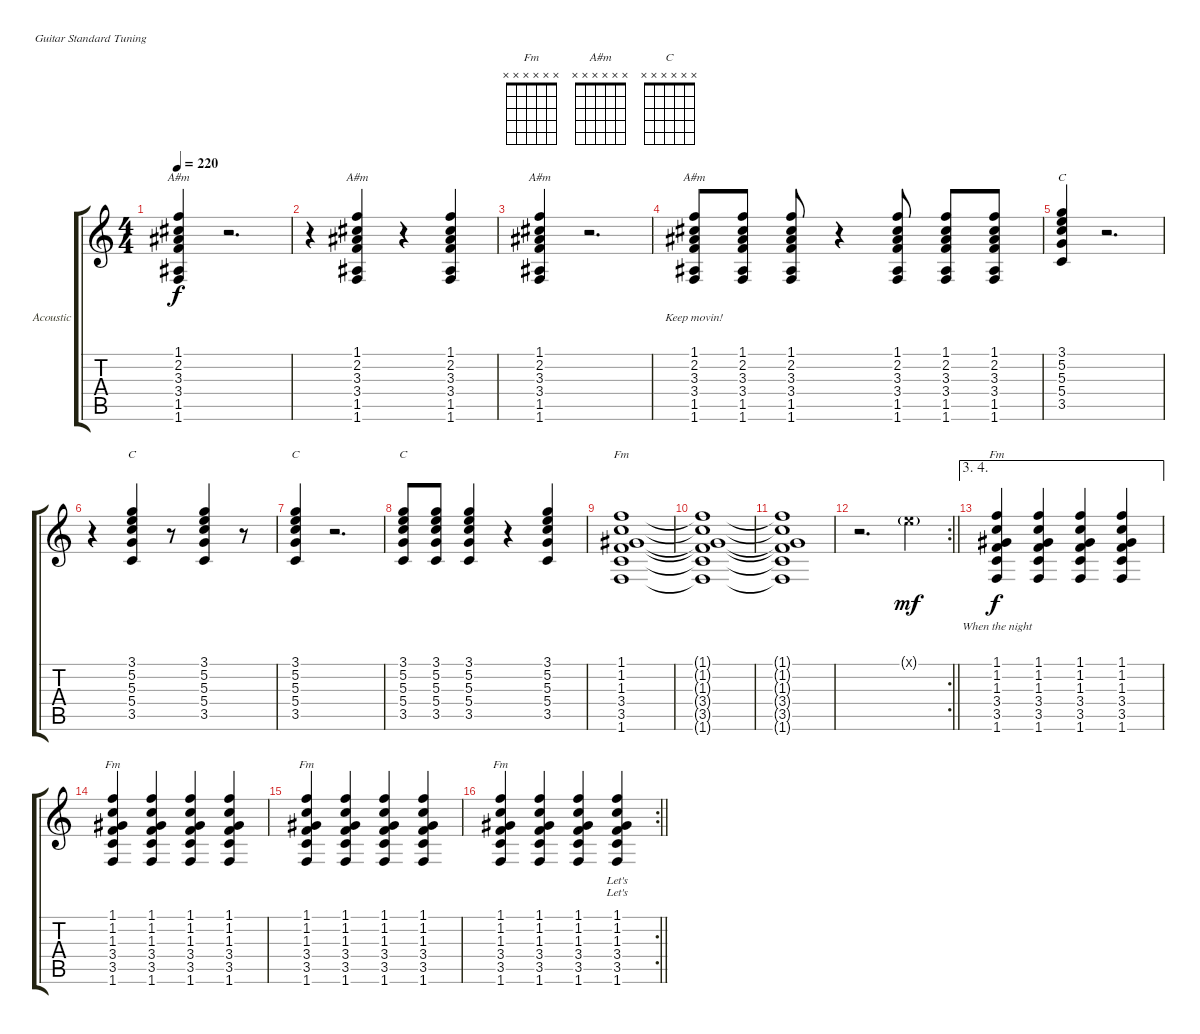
\bracketExtendMode groupsimilarinstruments
\firstSystemTrackNameOrientation horizontal
\otherSystemsTrackNameOrientation horizontal
\track ("Acoustic Guitar" "Acoustic") {instrument acousticguitarsteel}
\staff {score tabs}
\tuning (E4 B3 G3 D3 A2 E2)
\chord ("Fm" x x x x x x)
\chord ("A#m" x x x x x x)
\chord ("C" x x x x x x)
\ts (4 4)
\tempo 220
\clef g2
\ks c
(1.1 2.2 3.3 3.4 1.5 1.6).4{ch "A#m" lyrics (0 "") lyrics (1 " ") lyrics (2 " ") lyrics (3 " ") lyrics (4 " ") dy f} r.2{d} |
r.4 (1.1 2.2 3.3 3.4 1.5 1.6).4{ch "A#m" lyrics (0 "") lyrics (1 " ") lyrics (2 " ") lyrics (3 " ") lyrics (4 " ")} r.4 (1.1 2.2 3.3 3.4 1.5 1.6).4{lyrics (0 "") lyrics (1 " ") lyrics (2 " ") lyrics (3 " ") lyrics (4 " ")} |
(1.1 2.2 3.3 3.4 1.5 1.6).4{ch "A#m" lyrics (0 "") lyrics (1 "") lyrics (2 " ") lyrics (3 " ") lyrics (4 " ")} r.2{d} |
(1.1 2.2 3.3 3.4 1.5 1.6).8{ch "A#m" lyrics (0 "") lyrics (1 "Keep movin!") lyrics (2 " ") lyrics (3 " ") lyrics (4 " ")} (1.1 2.2 3.3 3.4 1.5 1.6).8{lyrics (0 "") lyrics (1 " ") lyrics (2 " ") lyrics (3 " ") lyrics (4 " ")} (1.1 2.2 3.3 3.4 1.5 1.6).8{lyrics (0 "") lyrics (1 " ") lyrics (2 " ") lyrics (3 " ") lyrics (4 " ")} r.4 (1.1 2.2 3.3 3.4 1.5 1.6).8{lyrics (0 "") lyrics (1 " ") lyrics (2 " ") lyrics (3 " ") lyrics (4 " ")} (1.1 2.2 3.3 3.4 1.5 1.6).8{lyrics (0 "") lyrics (1 " ") lyrics (2 " ") lyrics (3 " ") lyrics (4 " ")} (1.1 2.2 3.3 3.4 1.5 1.6).8{lyrics (0 "") lyrics (1 " ") lyrics (2 " ") lyrics (3 " ") lyrics (4 " ")} |
(3.1 5.2 5.3 5.4 3.5).4{ch "C" lyrics (0 "") lyrics (1 " ") lyrics (2 " ") lyrics (3 " ") lyrics (4 " ")} r.2{d} |
r.4 (3.1 5.2 5.3 5.4 3.5).4{ch "C" lyrics (0 "") lyrics (1 " ") lyrics (2 " ") lyrics (3 " ") lyrics (4 " ")} r.8 (3.1 5.2 5.3 5.4 3.5).4{lyrics (0 "") lyrics (1 " ") lyrics (2 " ") lyrics (3 " ") lyrics (4 " ")} r.8 |
(3.1 5.2 5.3 5.4 3.5).4{ch "C" lyrics (0 "") lyrics (1 " ") lyrics (2 " ") lyrics (3 " ") lyrics (4 " ")} r.2{d} |
(3.1 5.2 5.3 5.4 3.5).8{ch "C" lyrics (0 "") lyrics (1 " ") lyrics (2 " ") lyrics (3 " ") lyrics (4 " ")} (3.1 5.2 5.3 5.4 3.5).8{lyrics (0 "") lyrics (1 " ") lyrics (2 " ") lyrics (3 " ") lyrics (4 " ")} (3.1 5.2 5.3 5.4 3.5).4{lyrics (0 "") lyrics (1 " ") lyrics (2 " ") lyrics (3 " ") lyrics (4 " ")} r.4 (3.1 5.2 5.3 5.4 3.5).4{lyrics (0 "") lyrics (1 " ") lyrics (2 " ") lyrics (3 " ") lyrics (4 " ")} |
(1.1 1.2 1.3 3.4 3.5 1.6).1{ch "Fm" lyrics (0 "") lyrics (1 " ") lyrics (2 " ") lyrics (3 " ") lyrics (4 " ")} |
(1.1{t} 1.2{t} 1.3{t} 3.4{t} 3.5{t} 1.6{t}).1 |
(1.1{t} 1.2{t} 1.3{t} 3.4{t} 3.5{t} 1.6{t}).1 |
\rc 2
\barLineRight lightlight
r.2{d} 0.1{g x}.4{lyrics (0 "") lyrics (1 "") lyrics (2 " ") lyrics (3 " ") lyrics (4 " ") dy mf} |
\ae (3 4)
(1.1 1.2 1.3 3.4 3.5 1.6).4{ch "Fm" lyrics (0 "") lyrics (1 "When the night") lyrics (2 " ") lyrics (3 " ") lyrics (4 " ") dy f} (1.1 1.2 1.3 3.4 3.5 1.6).4{lyrics (0 "") lyrics (1 "") lyrics (2 " ") lyrics (3 " ") lyrics (4 " ")} (1.1 1.2 1.3 3.4 3.5 1.6).4{lyrics (0 "") lyrics (1 "") lyrics (2 " ") lyrics (3 " ") lyrics (4 " ")} (1.1 1.2 1.3 3.4 3.5 1.6).4{lyrics (0 "") lyrics (1 "") lyrics (2 " ") lyrics (3 " ") lyrics (4 " ")} |
(1.1 1.2 1.3 3.4 3.5 1.6).4{ch "Fm" lyrics (0 "") lyrics (1 "") lyrics (2 " ") lyrics (3 " ") lyrics (4 " ")} (1.1 1.2 1.3 3.4 3.5 1.6).4{lyrics (0 "") lyrics (1 "") lyrics (2 " ") lyrics (3 " ") lyrics (4 " ")} (1.1 1.2 1.3 3.4 3.5 1.6).4{lyrics (0 "") lyrics (1 "") lyrics (2 " ") lyrics (3 " ") lyrics (4 " ")} (1.1 1.2 1.3 3.4 3.5 1.6).4{lyrics (0 "") lyrics (1 "") lyrics (2 " ") lyrics (3 " ") lyrics (4 " ")} |
(1.1 1.2 1.3 3.4 3.5 1.6).4{ch "Fm" lyrics (0 "") lyrics (1 "") lyrics (2 " ") lyrics (3 " ") lyrics (4 " ")} (1.1 1.2 1.3 3.4 3.5 1.6).4{lyrics (0 "") lyrics (1 "") lyrics (2 " ") lyrics (3 " ") lyrics (4 " ")} (1.1 1.2 1.3 3.4 3.5 1.6).4{lyrics (0 "") lyrics (1 "") lyrics (2 " ") lyrics (3 " ") lyrics (4 " ")} (1.1 1.2 1.3 3.4 3.5 1.6).4{lyrics (0 "") lyrics (1 "") lyrics (2 " ") lyrics (3 " ") lyrics (4 " ")} |
\rc 2
\barLineRight lightlight
(1.1 1.2 1.3 3.4 3.5 1.6).4{ch "Fm" lyrics (0 "") lyrics (1 "") lyrics (2 " ") lyrics (3 " ") lyrics (4 " ")} (1.1 1.2 1.3 3.4 3.5 1.6).4{lyrics (0 "") lyrics (1 "") lyrics (2 " ") lyrics (3 " ") lyrics (4 " ")} (1.1 1.2 1.3 3.4 3.5 1.6).4{lyrics (0 "") lyrics (1 "") lyrics (2 "") lyrics (3 "") lyrics (4 " ")} (1.1 1.2 1.3 3.4 3.5 1.6).4{lyrics (0 "") lyrics (1 "") lyrics (2 "Let's") lyrics (3 "Let's") lyrics (4 "")}
